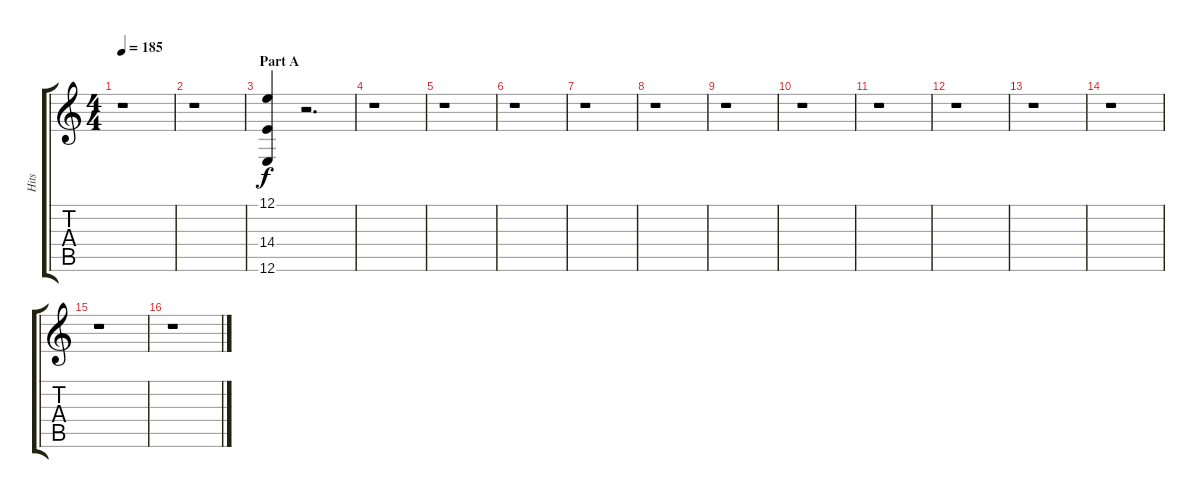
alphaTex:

\track ("Hits" "Hits") {instrument orchestrahit}
\staff {score tabs}
\tuning (E4 B3 G3 D3 A2 E2) {hide}
\ts (4 4)
\tempo 185
\clef g2
\ks c
r.1{dy f} |
r.1 |
\section ("" "Part A")
(12.1 14.4 12.6).4 r.2{d} |
r.1 |
r.1 |
r.1 |
r.1 |
r.1 |
r.1 |
r.1 |
r.1 |
r.1 |
r.1 |
r.1 |
r.1 |
r.1
